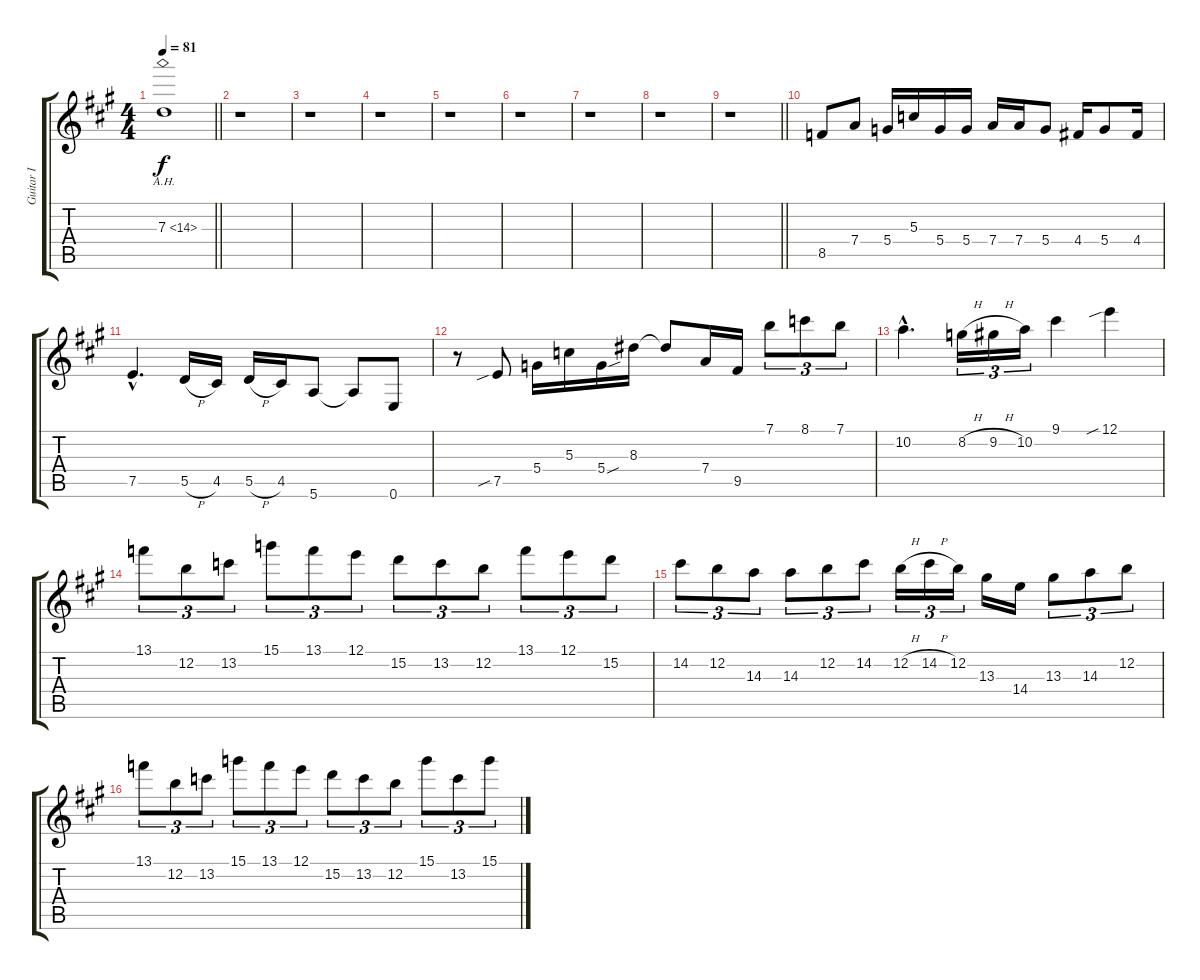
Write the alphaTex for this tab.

\track ("Guitar I" "Guitar I") {instrument overdrivenguitar}
\staff {score tabs}
\tuning (E4 B3 G3 D3 A2 E2) {hide}
\ts (4 4)
\tempo 81
\clef g2
\barLineRight lightlight
\ks a
7.3{ah 7}.1{dy f} |
r.1 |
r.1 |
r.1 |
r.1 |
r.1 |
r.1 |
r.1 |
\barLineRight lightlight
r.1 |
8.5.8{instrument overdrivenguitar} 7.4.8 5.4.16 5.3.16 5.4.16 5.4.16 7.4.16 7.4.16 5.4.8 4.4.16 5.4.8 4.4.16 |
7.5{hac}.4{d} 5.5{h}.16 4.5.16 5.5{h}.16 4.5.16 5.6.8 5.6{t}.8 0.6.8 |
r.8 7.5{sib}.8 5.4.16 5.3.16 5.4{sou}.16 8.3.16 8.3{t}.8 7.4.16 9.5.16 7.1.8{tu (3 2)} 8.1.8{tu (3 2)} 7.1.8{tu (3 2)} |
10.2{hac}.4{d} 8.2{h}.16{tu (3 2)} 9.2{h}.16{tu (3 2)} 10.2.16{tu (3 2)} 9.1.4 12.1{sib}.4 |
13.1.8{tu (3 2)} 12.2.8{tu (3 2)} 13.2.8{tu (3 2)} 15.1.8{tu (3 2)} 13.1.8{tu (3 2)} 12.1.8{tu (3 2)} 15.2.8{tu (3 2)} 13.2.8{tu (3 2)} 12.2.8{tu (3 2)} 13.1.8{tu (3 2)} 12.1.8{tu (3 2)} 15.2.8{tu (3 2)} |
14.2.8{tu (3 2)} 12.2.8{tu (3 2)} 14.3.8{tu (3 2)} 14.3.8{tu (3 2)} 12.2.8{tu (3 2)} 14.2.8{tu (3 2)} 12.2{h}.16{tu (3 2)} 14.2{h}.16{tu (3 2)} 12.2.16{tu (3 2)} 13.3.16 14.4.16 13.3.8{tu (3 2)} 14.3.8{tu (3 2)} 12.2.8{tu (3 2)} |
13.1.8{tu (3 2)} 12.2.8{tu (3 2)} 13.2.8{tu (3 2)} 15.1.8{tu (3 2)} 13.1.8{tu (3 2)} 12.1.8{tu (3 2)} 15.2.8{tu (3 2)} 13.2.8{tu (3 2)} 12.2.8{tu (3 2)} 15.1.8{tu (3 2)} 13.2.8{tu (3 2)} 15.1.8{tu (3 2)}
